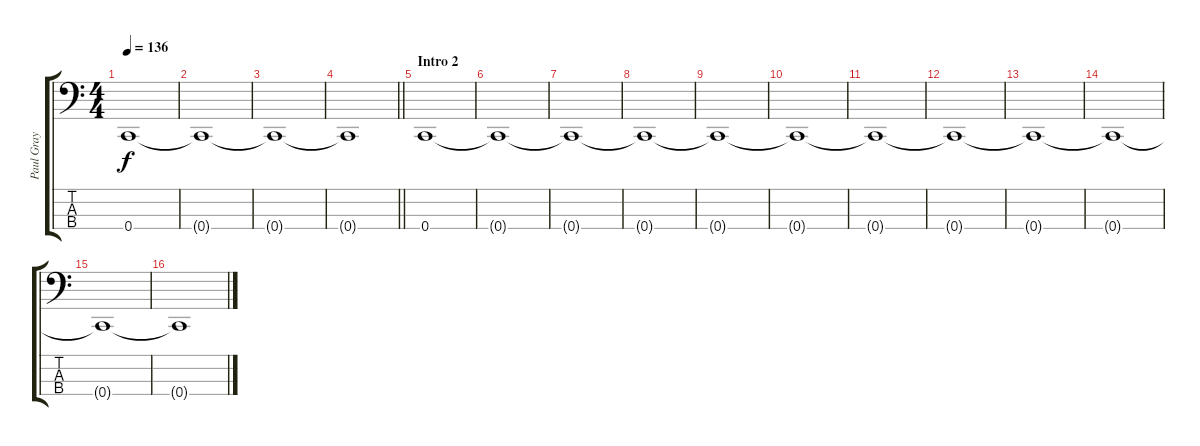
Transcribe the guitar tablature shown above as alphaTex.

\track ("Paul Gray" "Paul Gray") {instrument electricbasspick}
\staff {score tabs}
\tuning (F2 C2 G1 C1) {hide}
\ts (4 4)
\tempo 136
\clef f4
\ks c
0.4{t}.1{dy f} |
0.4{t}.1 |
0.4{t}.1 |
\barLineRight lightlight
0.4{t}.1 |
\section ("" "Intro 2")
0.4.1 |
0.4{t}.1 |
0.4{t}.1 |
0.4{t}.1 |
0.4{t}.1 |
0.4{t}.1 |
0.4{t}.1 |
0.4{t}.1 |
0.4{t}.1 |
0.4{t}.1 |
0.4{t}.1 |
0.4{t}.1
